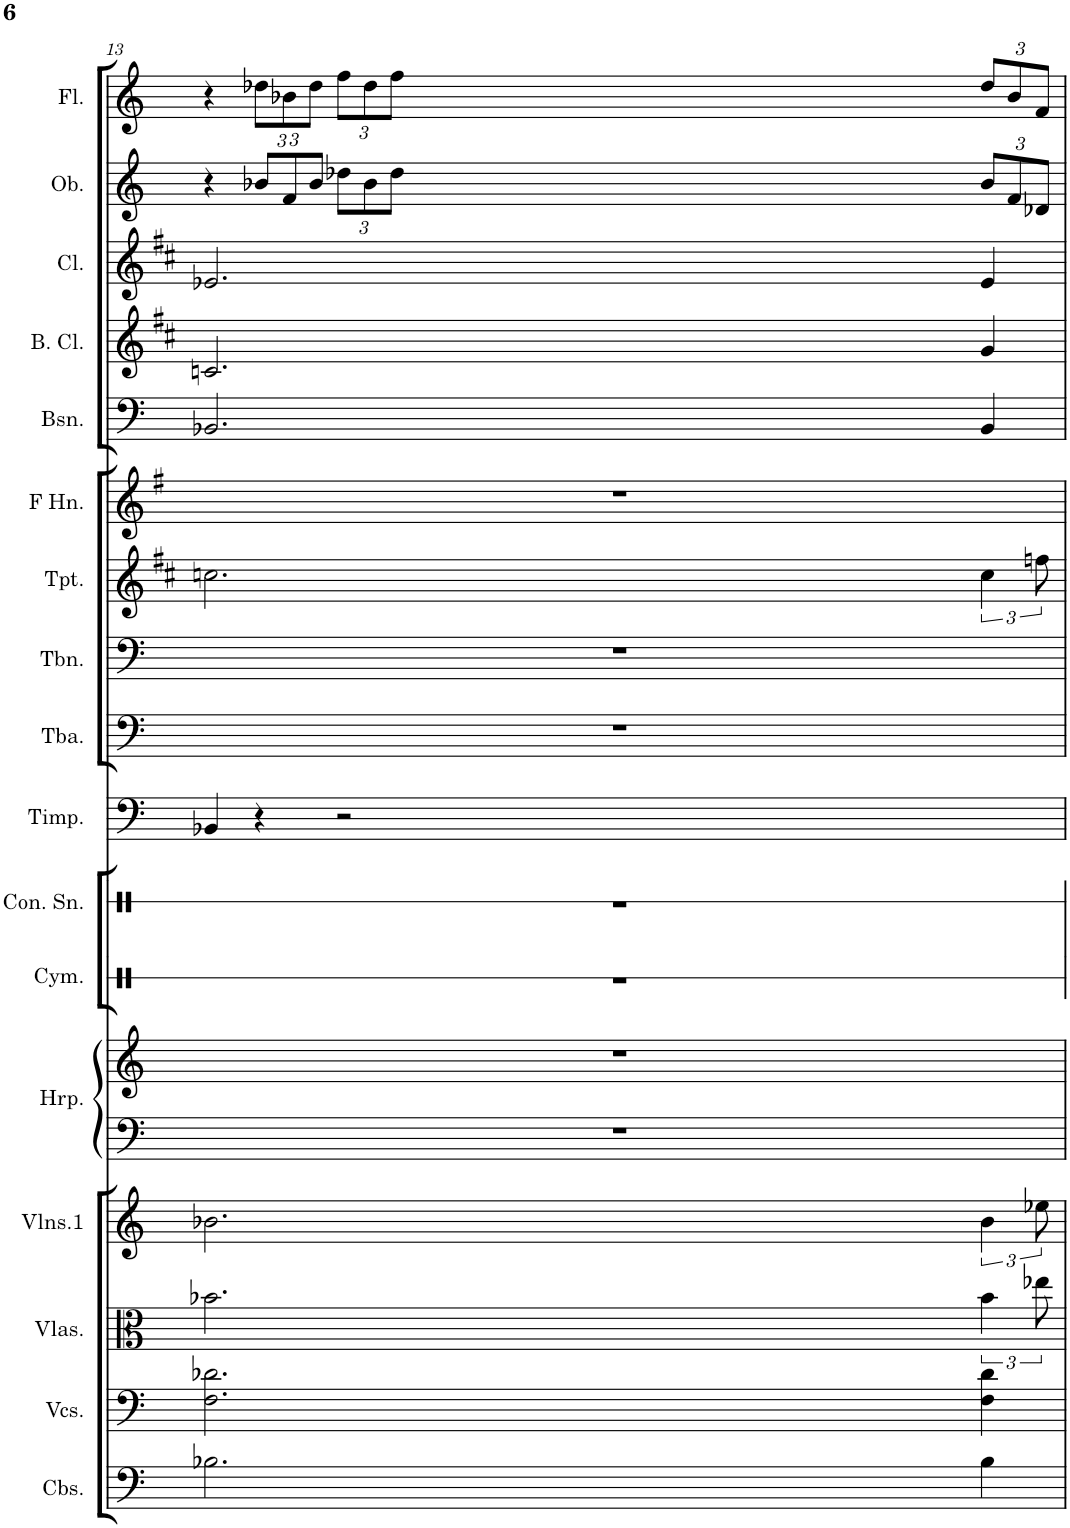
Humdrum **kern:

**kern	**kern	**kern	**kern	**kern	**kern	**kern	**kern	**kern	**kern	**kern	**kern	**kern	**kern	**kern	**kern	**kern	**kern
*part17	*part16	*part15	*part14	*part13	*part13	*part12	*part11	*part10	*part9	*part8	*part7	*part6	*part5	*part4	*part3	*part2	*part1
*staff18	*staff17	*staff16	*staff15	*staff14	*staff13	*staff12	*staff11	*staff10	*staff9	*staff8	*staff7	*staff6	*staff5	*staff4	*staff3	*staff2	*staff1
*I"Contrabass Section	*I"Violoncello Section	*I"Viola Section	*I"Violin Section1	*I"Harp	*	*I"Cymbal	*I"Concert Snare Drum	*I"Timpani	*I"Tuba	*I"Trombone	*I"Trumpet	*I"French Horn	*I"Bassoon	*I"Bass Clarinet	*I"Clarinet	*I"Oboe	*I"Flute
*I'Cbs.	*I'Vcs.	*I'Vlas.	*I'Vlns.1	*I'Hrp.	*	*I'Cym.	*I'Con. Sn.	*I'Timp.	*I'Tba.	*I'Tbn.	*I'Tpt.	*I'F Hn.	*I'Bsn.	*I'B. Cl.	*I'Cl.	*I'Ob.	*I'Fl.
!!LO:PB:g=z
*clefF4	*clefF4	*clefC3	*clefG2	*clefF4	*clefG2	*clefX	*clefX	*clefF4	*clefF4	*clefF4	*clefG2	*clefG2	*clefF4	*clefG2	*clefG2	*clefG2	*clefG2
*Trd7c12	*	*	*	*	*	*	*	*	*	*	*Trd1c2	*Trd4c7	*	*Trd8c14	*Trd1c2	*	*
*k[]	*k[]	*k[]	*k[]	*k[]	*k[]	*k[]	*k[]	*k[]	*k[]	*k[]	*k[f#c#]	*k[f#]	*k[]	*k[f#c#]	*k[f#c#]	*k[]	*k[]
*M4/4	*M4/4	*M4/4	*M4/4	*M4/4	*M4/4	*M4/4	*M4/4	*M4/4	*M4/4	*M4/4	*M4/4	*M4/4	*M4/4	*M4/4	*M4/4	*M4/4	*M4/4
=13	=13	=13	=13	=13	=13	=13	=13	=13	=13	=13	=13	=13	=13	=13	=13	=13	=13
2.B-X\	2.F\ 2.d-X\	2.b-X\	2.b-X\	1r	1r	1r	1r	4BB-X/	1r	1r	2.ccn\	1r	2.BB-X/	2.cn/	2.e-X/	4r	4r
*	*	*	*	*	*	*	*	*	*	*	*	*	*	*	*	*Xbrackettup	*Xbrackettup
.	.	.	.	.	.	.	.	4r	.	.	.	.	.	.	.	12b-X/L	12dd-X\L
.	.	.	.	.	.	.	.	.	.	.	.	.	.	.	.	12f/	12b-X\
.	.	.	.	.	.	.	.	.	.	.	.	.	.	.	.	12b-/J	12dd-\J
.	.	.	.	.	.	.	.	2r	.	.	.	.	.	.	.	12dd-X\L	12ff\L
.	.	.	.	.	.	.	.	.	.	.	.	.	.	.	.	12b-\	12dd-\
.	.	.	.	.	.	.	.	.	.	.	.	.	.	.	.	12dd-\J	12ff\J
4B-\	4F\ 4d-\	6b-\	6b-\	.	.	.	.	.	.	.	6cc\	.	4BB-/	4g/	4e-/	12b-/L	12dd-/L
.	.	.	.	.	.	.	.	.	.	.	.	.	.	.	.	12f/	12b-/
.	.	12ee-X\	12ee-X\	.	.	.	.	.	.	.	12ffn\	.	.	.	.	12d-X/J	12f/J
=	=	=	=	=	=	=	=	=	=	=	=	=	=	=	=	=	=
*-	*-	*-	*-	*-	*-	*-	*-	*-	*-	*-	*-	*-	*-	*-	*-	*-	*-
